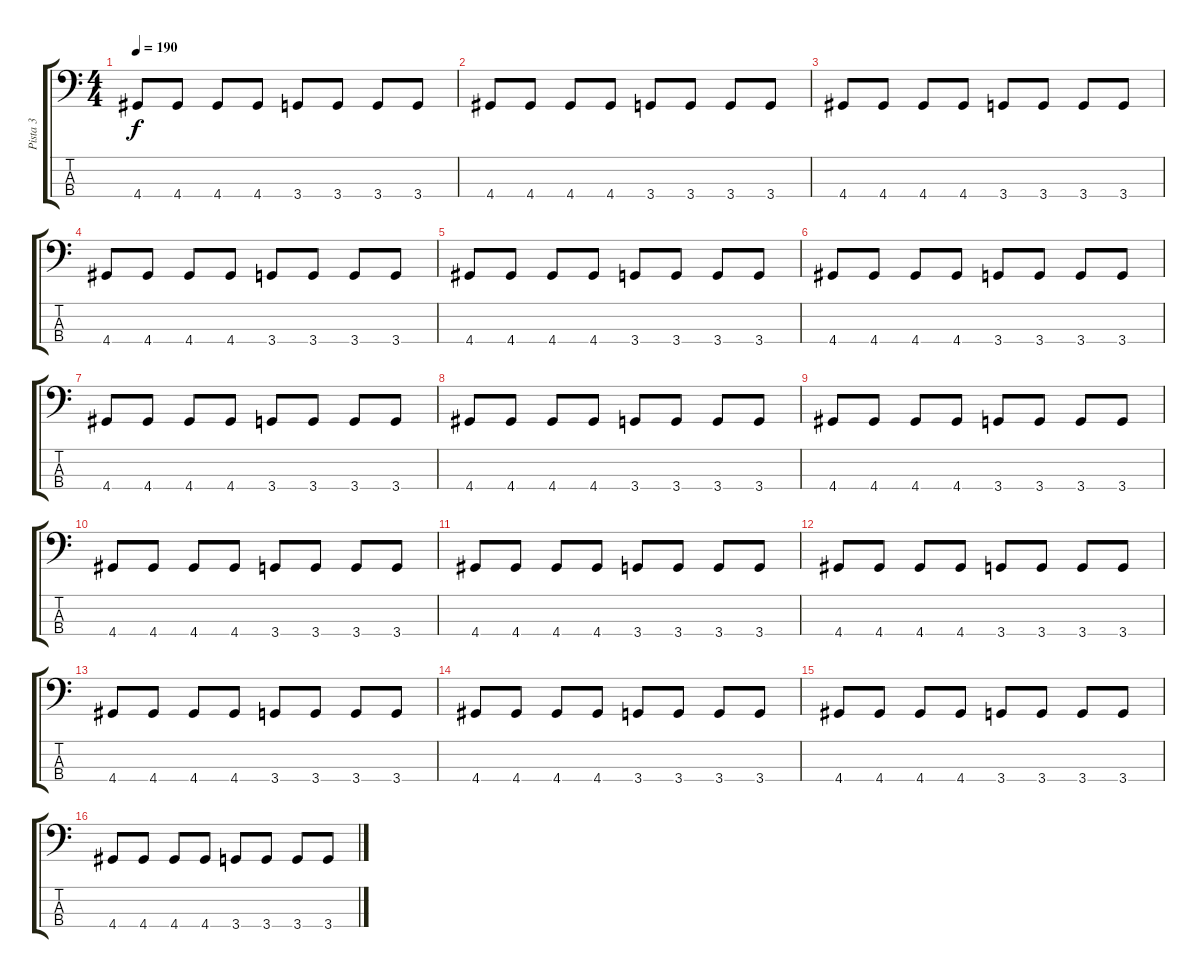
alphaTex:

\track ("Pista 3" "Pista 3") {instrument electricbassfinger}
\staff {score tabs}
\tuning (G2 D2 A1 E1) {hide}
\ts (4 4)
\tempo 190
\clef f4
\ks c
4.4.8{dy f} 4.4.8 4.4.8 4.4.8 3.4.8 3.4.8 3.4.8 3.4.8 |
4.4.8 4.4.8 4.4.8 4.4.8 3.4.8 3.4.8 3.4.8 3.4.8 |
4.4.8 4.4.8 4.4.8 4.4.8 3.4.8 3.4.8 3.4.8 3.4.8 |
4.4.8 4.4.8 4.4.8 4.4.8 3.4.8 3.4.8 3.4.8 3.4.8 |
4.4.8 4.4.8 4.4.8 4.4.8 3.4.8 3.4.8 3.4.8 3.4.8 |
4.4.8 4.4.8 4.4.8 4.4.8 3.4.8 3.4.8 3.4.8 3.4.8 |
4.4.8 4.4.8 4.4.8 4.4.8 3.4.8 3.4.8 3.4.8 3.4.8 |
4.4.8 4.4.8 4.4.8 4.4.8 3.4.8 3.4.8 3.4.8 3.4.8 |
4.4.8 4.4.8 4.4.8 4.4.8 3.4.8 3.4.8 3.4.8 3.4.8 |
4.4.8 4.4.8 4.4.8 4.4.8 3.4.8 3.4.8 3.4.8 3.4.8 |
4.4.8 4.4.8 4.4.8 4.4.8 3.4.8 3.4.8 3.4.8 3.4.8 |
4.4.8 4.4.8 4.4.8 4.4.8 3.4.8 3.4.8 3.4.8 3.4.8 |
4.4.8 4.4.8 4.4.8 4.4.8 3.4.8 3.4.8 3.4.8 3.4.8 |
4.4.8 4.4.8 4.4.8 4.4.8 3.4.8 3.4.8 3.4.8 3.4.8 |
4.4.8 4.4.8 4.4.8 4.4.8 3.4.8 3.4.8 3.4.8 3.4.8 |
4.4.8 4.4.8 4.4.8 4.4.8 3.4.8 3.4.8 3.4.8 3.4.8
